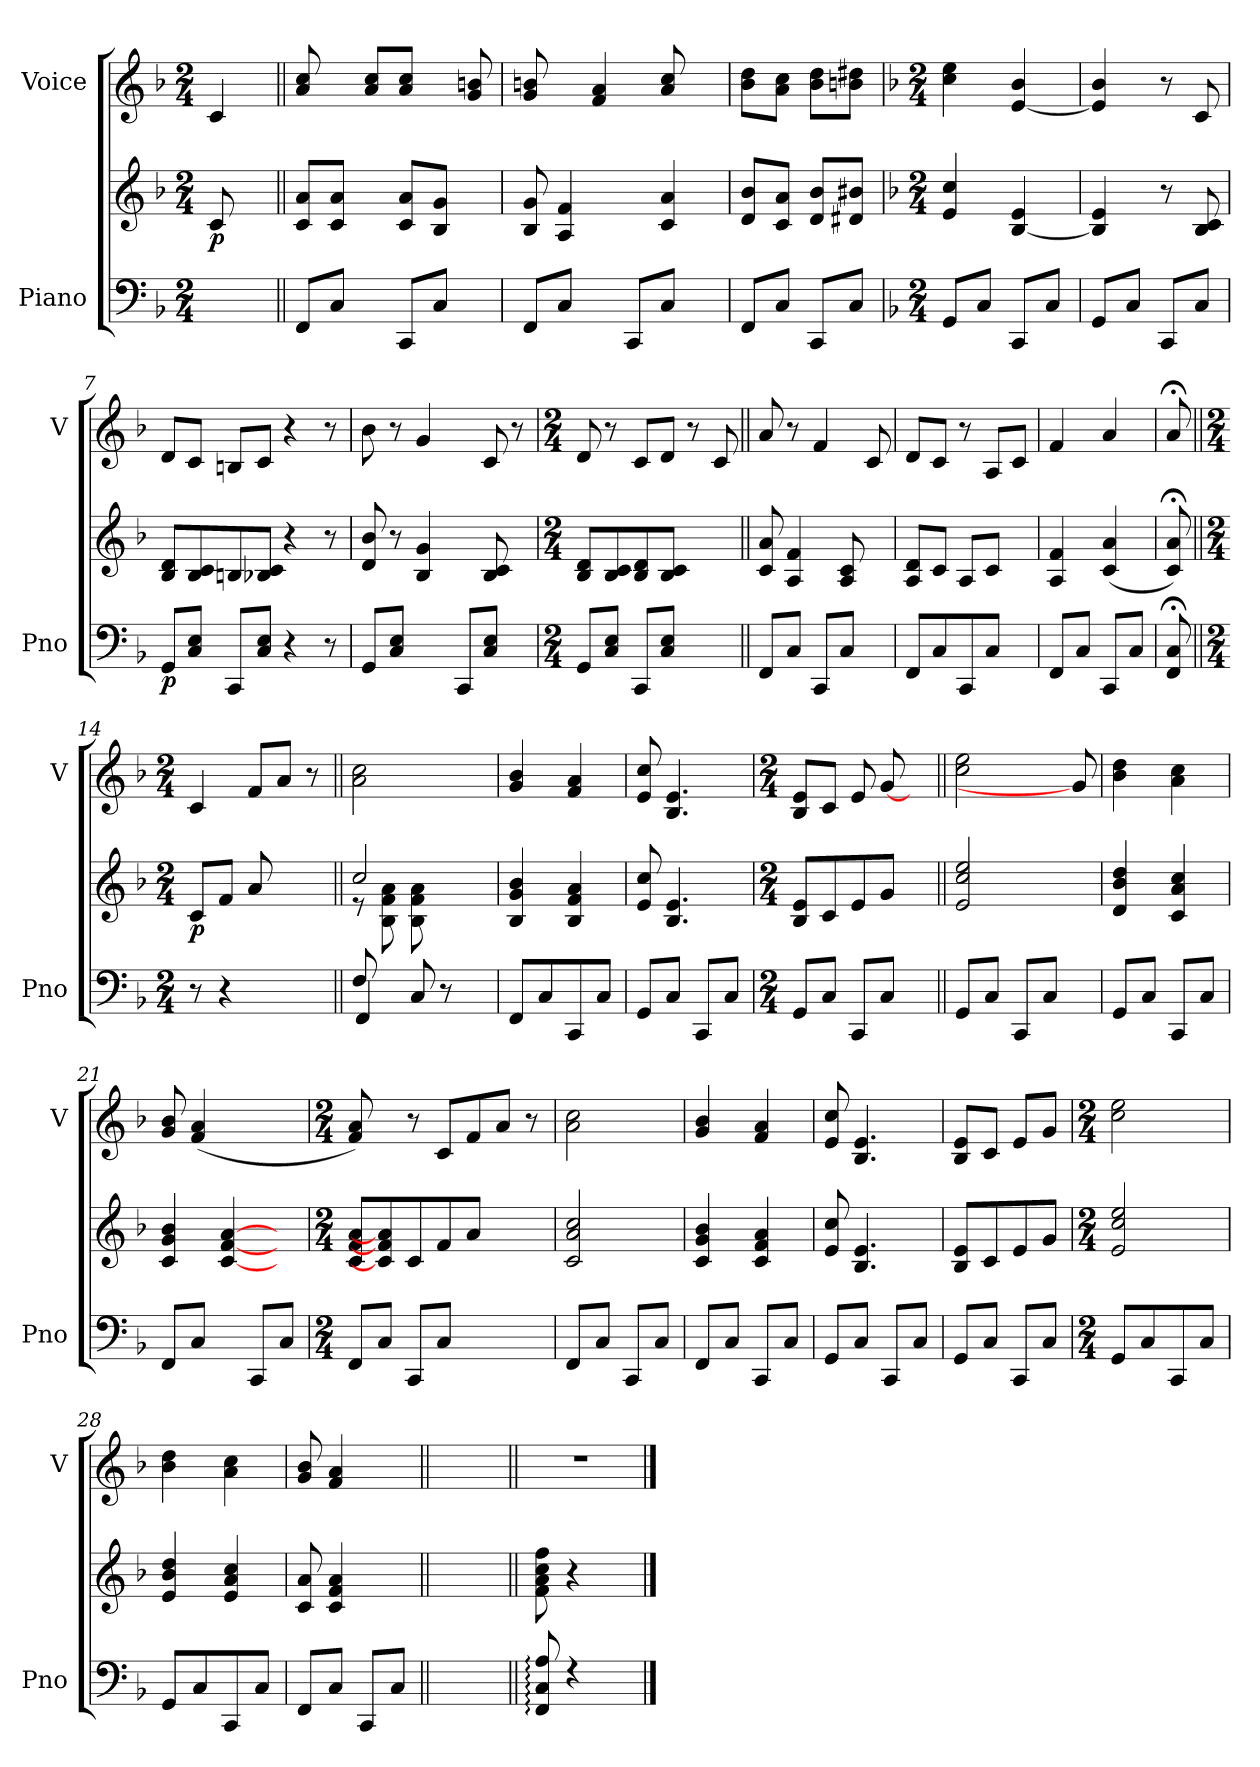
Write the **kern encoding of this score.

**kern	**kern	**dynam	**kern
*part2	*part2	*part2	*part1
*staff3	*staff2	*staff2/3	*staff1
*I"Piano	*	*	*I"Voice
*I'Pno	*	*	*I'V
*clefF4	*clefG2	*	*clefG2
*k[b-]	*k[b-]	*	*k[b-]
*M2/4	*M2/4	*	*M2/4
=1	=1	=1	=1
!	!	!LO:DY:b	!
4ryy	8c/	p	4c/
.	8ryy	.	.
=2||	=2||	=2||	=2||
8FF/L	8c/ 8a/L	.	8a/ 8cc/
8C/J	8c/ 8a/J	.	8ryy
8ryy	8ryy	.	8a/ 8cc/L
8CC/L	8c/ 8a/L	.	8a/ 8cc/J
8C/J	8B-/ 8g/J	.	8ryy
8ryy	8ryy	.	8g/ 8bn/
=3	=3	=3	=3
8FF/L	8B-/ 8g/	.	8g/ 8bn/
8C/J	4A/ 4f/	.	8ryy
8ryy	.	.	4f/ 4a/
8CC/L	8ryy	.	.
8C/J	4c/ 4a/	.	8a/ 8cc/
8ryy	.	.	8ryy
=4	=4	=4	=4
8FF/L	8d/ 8b-/L	.	8b-\ 8dd\L
8C/J	8c/ 8a/J	.	8a\ 8cc\J
8CC/L	8d/ 8b-/L	.	8b-\ 8dd\L
8C/J	8d#X/ 8b#X/J	.	8bn\ 8dd#X\J
!!LO:LB:g=z
=5	=5	=5	=5
*	*	*	*k[b-]
*M2/4	*M2/4	*	*M2/4
8GG/L	4e/ 4cc/	.	4cc\ 4ee\
8C/J	.	.	.
8CC/L	[4B-/ 4e/	.	[4e/ 4b-/
8C/J	.	.	.
=6	=6	=6	=6
8GG/L	4B-/] 4e/	.	4e/] 4b-/
8C/J	.	.	.
8CC/L	8r	.	8r
8C/J	8B-/ 8c/	.	8c/
=7	=7	=7	=7
!	!	!LO:DY:b=2	!
8GG/L	8B-/ 8d/L	p	8d/L
8C/ 8E/J	8B-/ 8c/	.	8c/J
8CC/L	8Bn/	.	8Bn/L
8C/ 8E/J	8B-X/ 8c/J	.	8c/J
4r	4r	.	4r
8r	8r	.	8r
=8	=8	=8	=8
8GG/L	8d/ 8b-/	.	8b-\
8C/ 8E/J	8r	.	8r
4ryy	4B-/ 4g/	.	4g/
8CC/L	8ryy	.	8ryy
8C/ 8E/J	8B-/ 8c/	.	8c/
8ryy	8ryy	.	8r
!!LO:PB:g=z
=9	=9	=9	=9
*M2/4	*M2/4	*	*M2/4
8GG/L	8B-/ 8d/L	.	8d/
8C/ 8E/J	8B-/ 8c/	.	8r
8CC/L	8B-/ 8d/	.	8c/L
8C/ 8E/J	8B-/ 8c/J	.	8d/J
4ryy	4ryy	.	8r
.	.	.	8c/
=10||	=10||	=10||	=10||
8FF/L	8c/ 8a/	.	8a/
8C/J	4A/ 4f/	.	8r
8CC/L	.	.	4f/
8C/J	8A/ 8c/	.	.
8ryy	8ryy	.	8c/
=11	=11	=11	=11
8FF/L	8A/ 8d/L	.	8d/L
8C/	8c/J	.	8c/J
8CC/	8A/L	.	8r
8C/J	8c/J	.	8A/L
8ryy	8ryy	.	8c/J
=12	=12	=12	=12
8FF/L	4A/ 4f/	.	4f/
8C/J	.	.	.
8CC/L	(<4c/ 4a/	.	4a/
8C/J	.	.	.
=13	=13	=13	=13
8FF/;< 8C/;<	8c/;< 8a/;<)	.	8a;</
!!LO:LB:g=z
=14||	=14||	=14||	=14||
*M2/4	*M2/4	*	*M2/4
!	!	!LO:DY:b	!
8r	8c/L	p	4c/
4r	8f/J	.	.
.	8a/	.	8f/L
8ryy	8ryy	.	8a/J
8ryy	8ryy	.	8r
=15||	=15||	=15||	=15||
*^	*^	*	*
8F/	4FF/	2cc/	8re	.	2a\ 2cc\
8ryy	.	.	8B-\ 8f\ 8a\	.	.
4.ryy	8C/	.	8B-\ 8f\ 8a\	.	.
.	8r	.	4ryy	.	.
.	8ryy	8ryy	.	.	8ryy
*v	*v	*	*	*	*
*	*v	*v	*	*
=16	=16	=16	=16
8FF/L	4B-/ 4g/ 4b-/	.	4g/ 4b-/
8C/	.	.	.
8CC/	4B-/ 4f/ 4a/	.	4f/ 4a/
8C/J	.	.	.
=17	=17	=17	=17
8GG/L	8e/ 8cc/	.	8e/ 8cc/
8C/J	4.B-/ 4.e/	.	4.B-/ 4.e/
8CC/L	.	.	.
8C/J	.	.	.
!!LO:LB:g=z
=18	=18	=18	=18
*M2/4	*M2/4	*	*M2/4
8GG/L	8B-/ 8e/L	.	8B-/ 8e/L
8C/J	8c/	.	8c/J
8CC/L	8e/	.	8e/
8C/J	8g/J	.	[8g/
8ryy	8ryy	.	8ryy
=19||	=19||	=19||	=19||
8GG/L	2e/ 2cc/ 2ee/	.	2cc\ 2ee\
8C/J	.	.	.
8CC/L	.	.	.
8C/J	.	.	.
8ryy	8ryy	.	8g/]
=20	=20	=20	=20
8GG/L	4d/ 4b-/ 4dd/	.	4b-\ 4dd\
8C/J	.	.	.
8CC/L	4c/ 4a/ 4cc/	.	4a\ 4cc\
8C/J	.	.	.
=21	=21	=21	=21
8FF/L	4c/ 4g/ 4b-/	.	8g/ 8b-/
8C/J	.	.	(>4f/ 4a/
8ryy	[4c/ [4f/ [4a/	.	.
8CC/L	.	.	8ryy
8C/J	8ryy	.	8ryy
!!LO:PB:g=z
=22	=22	=22	=22
*M2/4	*M2/4	*	*M2/4
8FF/L	8c/ 8f/ 8a/L	.	8f/ 8a/)
8C/J	8c/] 8f/] 8a/]	.	8ryy
8CC/L	8c/	.	8r
8C/J	8f/	.	8c/L
4ryy	8a/J	.	8f/
.	4ryy	.	8a/J
8ryy	.	.	8r
=23	=23	=23	=23
8FF/L	2c/ 2a/ 2cc/	.	2a\ 2cc\
8C/J	.	.	.
8CC/L	.	.	.
8C/J	.	.	.
=24	=24	=24	=24
8FF/L	4c/ 4g/ 4b-/	.	4g/ 4b-/
8C/J	.	.	.
8CC/L	4c/ 4f/ 4a/	.	4f/ 4a/
8C/J	.	.	.
=25	=25	=25	=25
8GG/L	8e/ 8cc/	.	8e/ 8cc/
8C/J	4.B-/ 4.e/	.	4.B-/ 4.e/
8CC/L	.	.	.
8C/J	.	.	.
=26	=26	=26	=26
8GG/L	8B-/ 8e/L	.	8B-/ 8e/L
8C/J	8c/	.	8c/J
8CC/L	8e/	.	8e/L
8C/J	8g/J	.	8g/J
!!LO:LB:g=z
=27	=27	=27	=27
*M2/4	*M2/4	*	*M2/4
8GG/L	2e/ 2cc/ 2ee/	.	2cc\ 2ee\
8C/	.	.	.
8CC/	.	.	.
8C/J	.	.	.
=28	=28	=28	=28
8GG/L	4e/ 4b-/ 4dd/	.	4b-\ 4dd\
8C/	.	.	.
8CC/	4e/ 4a/ 4cc/	.	4a\ 4cc\
8C/J	.	.	.
=29	=29	=29	=29
8FF/L	8c/ 8a/	.	8g/ 8b-/
8C/J	4c/ 4f/ 4a/	.	4f/ 4a/
8CC/L	.	.	.
8C/J	8ryy	.	8ryy
=30||	=30||	=30||	=30||
2ryy	2ryy	.	2ryy
=31||	=31||	=31||	=31||
8FF/: 8C/: 8A/:	8f\ 8a\ 8cc\ 8ff\	.	2r
4rF	4r	.	.
8ryy	8ryy	.	.
==	==	==	==
*-	*-	*-	*-
